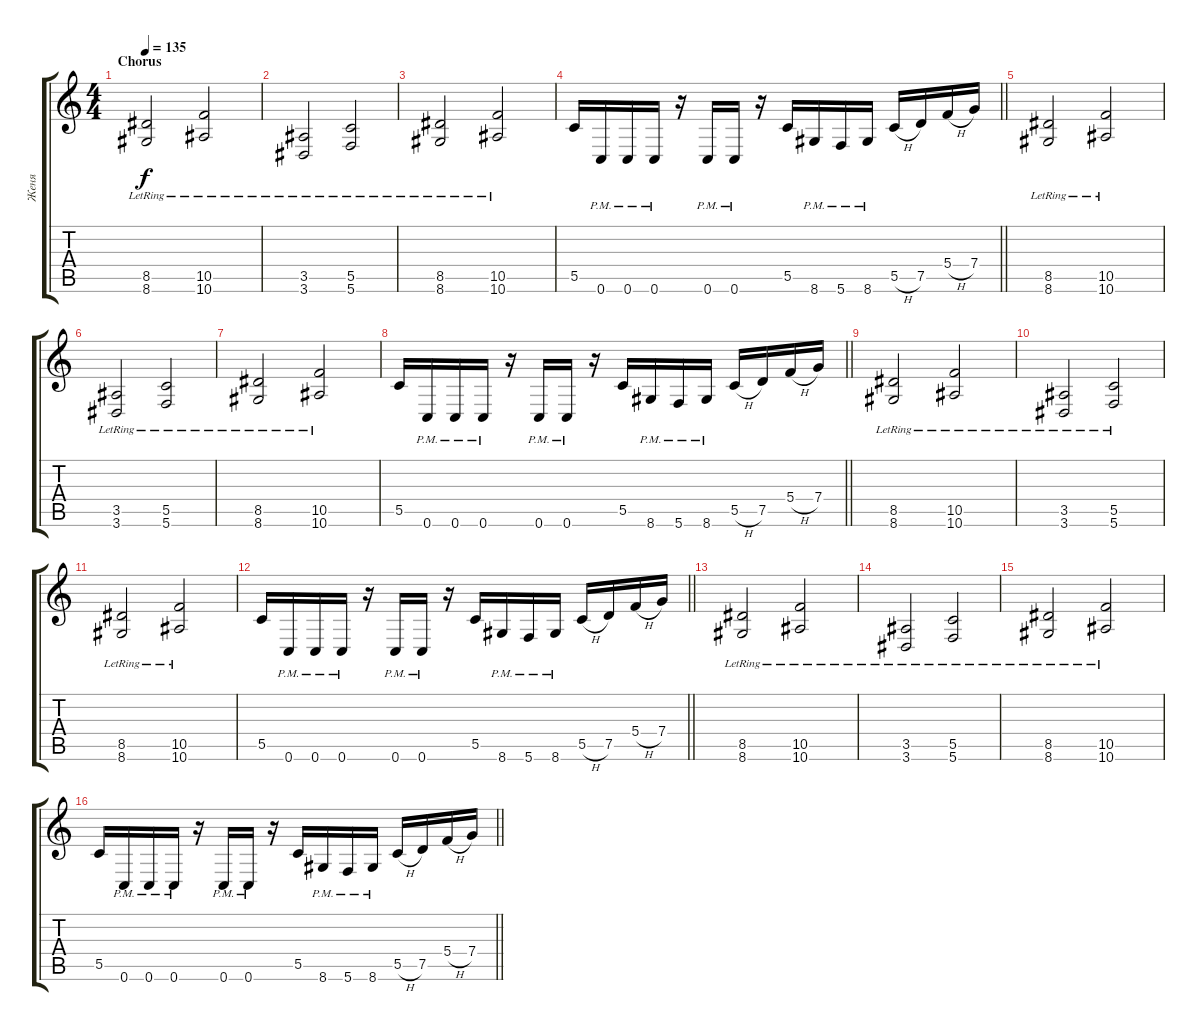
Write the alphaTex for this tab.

\track ("Женя" "Женя") {instrument distortionguitar}
\staff {score tabs}
\tuning (D4 A3 F3 C3 G2 C2) {hide}
\ts (4 4)
\section ("" "Chorus")
\tempo 135
\clef g2
\ks c
(8.5{lr} 8.6{lr}).2{dy f} (10.5{lr} 10.6{lr}).2 |
(3.5{lr} 3.6{lr}).2 (5.5{lr} 5.6{lr}).2 |
(8.5{lr} 8.6{lr}).2 (10.5{lr} 10.6{lr}).2 |
\barLineRight lightlight
5.5.16 0.6{pm}.16 0.6{pm}.16 0.6{pm}.16 r.16 0.6{pm}.16 0.6{pm}.16 r.16 5.5.16 8.6{pm}.16 5.6{pm}.16 8.6{pm}.16 5.5{h}.16 7.5.16 5.4{h}.16 7.4.16 |
(8.5{lr} 8.6{lr}).2 (10.5{lr} 10.6{lr}).2 |
(3.5{lr} 3.6{lr}).2 (5.5{lr} 5.6{lr}).2 |
(8.5{lr} 8.6{lr}).2 (10.5{lr} 10.6{lr}).2 |
\barLineRight lightlight
5.5.16 0.6{pm}.16 0.6{pm}.16 0.6{pm}.16 r.16 0.6{pm}.16 0.6{pm}.16 r.16 5.5.16 8.6{pm}.16 5.6{pm}.16 8.6{pm}.16 5.5{h}.16 7.5.16 5.4{h}.16 7.4.16 |
(8.5{lr} 8.6{lr}).2 (10.5{lr} 10.6{lr}).2 |
(3.5{lr} 3.6{lr}).2 (5.5{lr} 5.6{lr}).2 |
(8.5{lr} 8.6{lr}).2 (10.5{lr} 10.6{lr}).2 |
\barLineRight lightlight
5.5.16 0.6{pm}.16 0.6{pm}.16 0.6{pm}.16 r.16 0.6{pm}.16 0.6{pm}.16 r.16 5.5.16 8.6{pm}.16 5.6{pm}.16 8.6{pm}.16 5.5{h}.16 7.5.16 5.4{h}.16 7.4.16 |
(8.5{lr} 8.6{lr}).2 (10.5{lr} 10.6{lr}).2 |
(3.5{lr} 3.6{lr}).2 (5.5{lr} 5.6{lr}).2 |
(8.5{lr} 8.6{lr}).2 (10.5{lr} 10.6{lr}).2 |
\barLineRight lightlight
5.5.16 0.6{pm}.16 0.6{pm}.16 0.6{pm}.16 r.16 0.6{pm}.16 0.6{pm}.16 r.16 5.5.16 8.6{pm}.16 5.6{pm}.16 8.6{pm}.16 5.5{h}.16 7.5.16 5.4{h}.16 7.4.16
